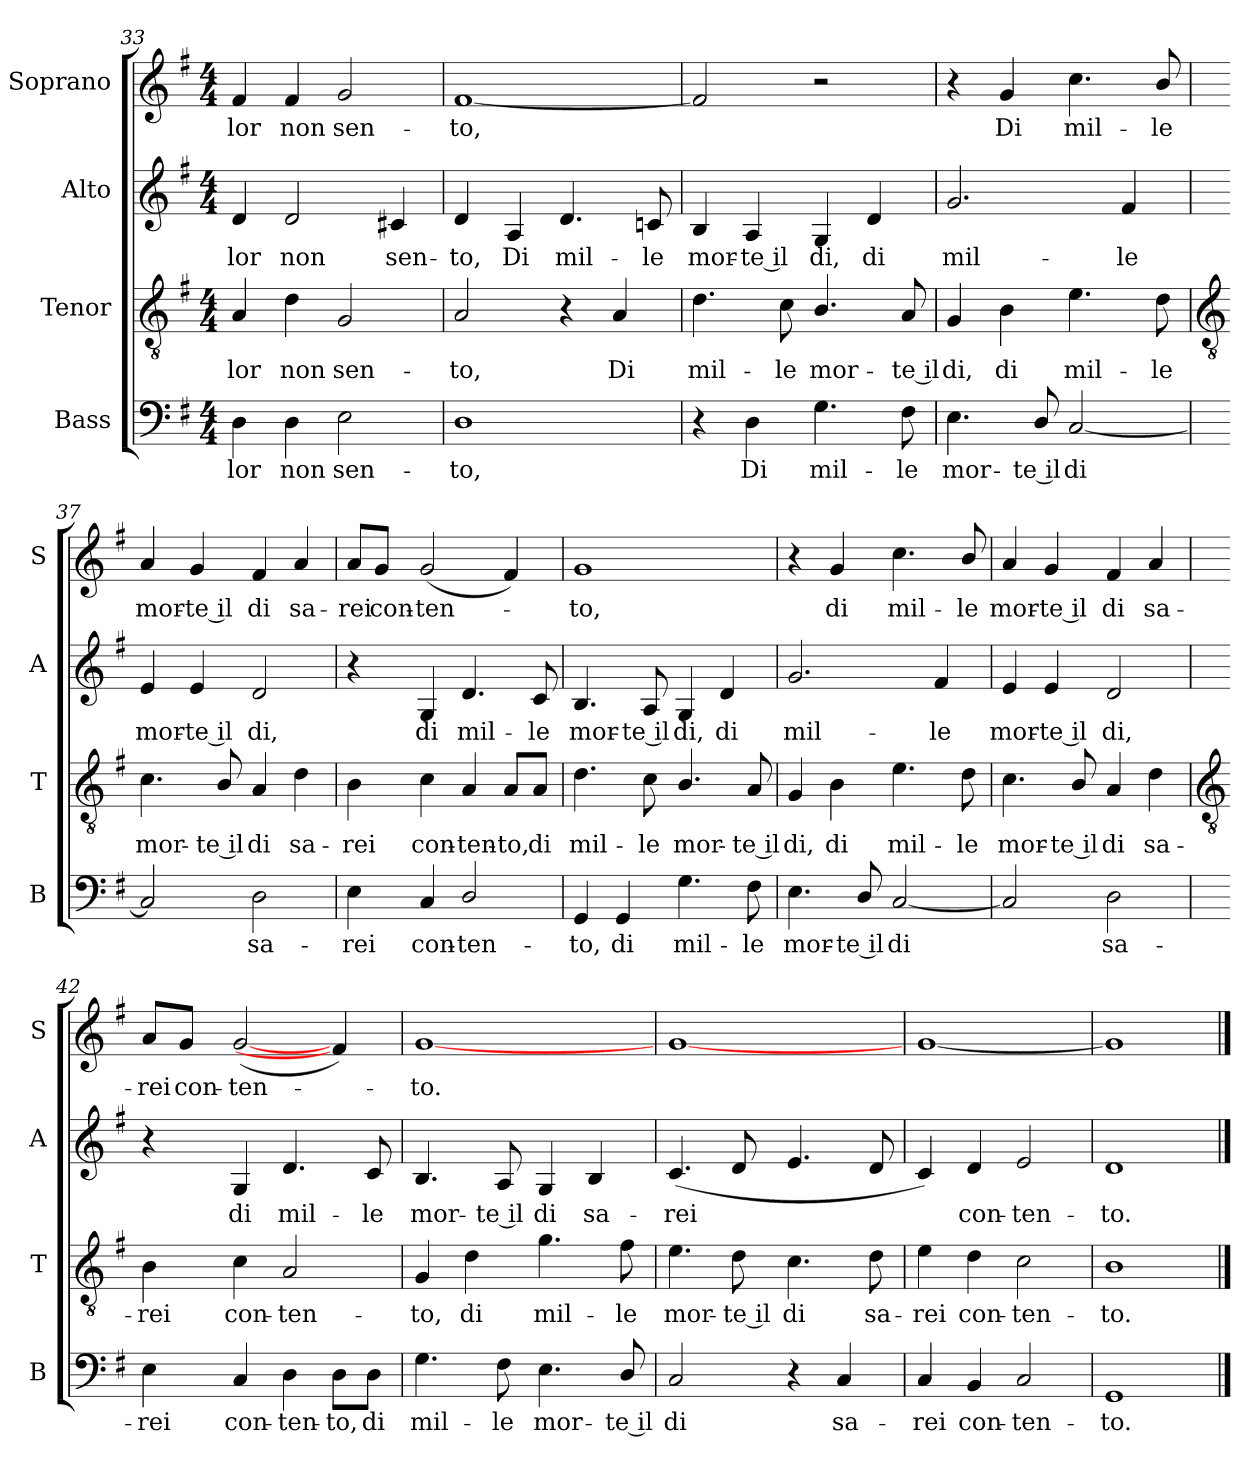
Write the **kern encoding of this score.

**kern	**text	**kern	**text	**kern	**text	**kern	**text
*part4	*part4	*part3	*part3	*part2	*part2	*part1	*part1
*staff4	*staff4	*staff3	*staff3	*staff2	*staff2	*staff1	*staff1
*I"Bass	*	*I"Tenor	*	*I"Alto	*	*I"Soprano	*
*I'B	*	*I'T	*	*I'A	*	*I'S	*
*clefF4	*	*clefGv2	*	*clefG2	*	*clefG2	*
*k[f#]	*	*k[f#]	*	*k[f#]	*	*k[f#]	*
*G:	*	*G:	*	*G:	*	*G:	*
*M4/4	*	*M4/4	*	*M4/4	*	*M4/4	*
=33	=33	=33	=33	=33	=33	=33	=33
!	!LO:LY:b	!	!LO:LY:b	!	!LO:LY:b	!	!LO:LY:b
4D	-lor	4A	-lor	4d	-lor	4f#	-lor
!	!LO:LY:b	!	!LO:LY:b	!	!LO:LY:b	!	!LO:LY:b
4D	non	4d	non	2d	non	4f#	non
!	!LO:LY:b	!	!LO:LY:b	!	!	!	!LO:LY:b
2E	sen-	2G	sen-	.	.	2g	sen-
!	!	!	!	!	!LO:LY:b	!	!
.	.	.	.	4c#X	sen-	.	.
=34	=34	=34	=34	=34	=34	=34	=34
!	!LO:LY:b	!	!LO:LY:b	!	!LO:LY:b	!	!LO:LY:b
1D	-to,	2A	-to,	4d	-to,	[1f#	-to,
!	!	!	!	!	!LO:LY:b	!	!
.	.	.	.	4A	Di	.	.
!	!	!	!	!	!LO:LY:b	!	!
.	.	4r	.	4.d	mil-	.	.
!	!	!	!LO:LY:b	!	!	!	!
.	.	4A	Di	.	.	.	.
!	!	!	!	!	!LO:LY:b	!	!
.	.	.	.	8cn	-le	.	.
=35	=35	=35	=35	=35	=35	=35	=35
!	!	!	!LO:LY:b	!	!LO:LY:b	!	!
4r	.	4.d	mil-	4B	mor-	2f#]	.
!	!LO:LY:b	!	!	!	!LO:LY:b	!	!
4D	Di	.	.	4A	-te il	.	.
!	!	!	!LO:LY:b	!	!	!	!
.	.	8c	-le	.	.	.	.
!	!LO:LY:b	!	!LO:LY:b	!	!LO:LY:b	!	!
4.G	mil-	4.B/	mor-	4G	di,	2r	.
!	!	!	!	!	!LO:LY:b	!	!
.	.	.	.	4d	di	.	.
!	!LO:LY:b	!	!LO:LY:b	!	!	!	!
8F#	-le	8A	-te il	.	.	.	.
=36	=36	=36	=36	=36	=36	=36	=36
!	!LO:LY:b	!	!LO:LY:b	!	!LO:LY:b	!	!
4.E	mor-	4G	di,	2.g	mil-	4r	.
!	!	!	!LO:LY:b	!	!	!	!LO:LY:b
.	.	4B	di	.	.	4g	Di
!	!LO:LY:b	!	!	!	!	!	!
8D/	-te il	.	.	.	.	.	.
!	!LO:LY:b	!	!LO:LY:b	!	!	!	!LO:LY:b
[2C	di	4.e	mil-	.	.	4.cc	mil-
!	!	!	!	!	!LO:LY:b	!	!
.	.	.	.	4f#	-le	.	.
!	!	!	!LO:LY:b	!	!	!	!LO:LY:b
.	.	8d	-le	.	.	8b/	-le
!!LO:LB:g=z
=37	=37	=37	=37	=37	=37	=37	=37
*	*	*clefGv2	*	*	*	*	*
!	!	!	!LO:LY:b	!	!LO:LY:b	!	!LO:LY:b
2C]	.	4.c	mor-	4e	mor-	4a	mor-
!	!	!	!	!	!LO:LY:b	!	!LO:LY:b
.	.	.	.	4e	-te il	4g	-te il
!	!	!	!LO:LY:b	!	!	!	!
.	.	8B/	-te il	.	.	.	.
!	!LO:LY:b	!	!LO:LY:b	!	!LO:LY:b	!	!LO:LY:b
2D	sa-	4A	di	2d	di,	4f#	di
!	!	!	!LO:LY:b	!	!	!	!LO:LY:b
.	.	4d	sa-	.	.	4a	sa-
=38	=38	=38	=38	=38	=38	=38	=38
!	!LO:LY:b	!	!LO:LY:b	!	!	!	!LO:LY:b
4E	-rei	4B	-rei	4r	.	8a/L	-rei
!	!	!	!	!	!	!	!LO:LY:b
.	.	.	.	.	.	8g/J	con-
!	!LO:LY:b	!	!LO:LY:b	!	!LO:LY:b	!	!LO:LY:b
4C	con-	4c	con-	4G	di	(<2g	-ten-
!	!LO:LY:b	!	!LO:LY:b	!	!LO:LY:b	!	!
2D/	-ten-	4A	-ten-	4.d	mil-	.	.
!	!	!	!LO:LY:b	!	!	!	!
.	.	8A/L	-to,	.	.	4f#)	.
!	!	!	!LO:LY:b	!	!LO:LY:b	!	!
.	.	8A/J	di	8c	-le	.	.
=39	=39	=39	=39	=39	=39	=39	=39
!	!LO:LY:b	!	!LO:LY:b	!	!LO:LY:b	!	!LO:LY:b
4GG	-to,	4.d	mil-	4.B	mor-	1g	to,
!	!LO:LY:b	!	!	!	!	!	!
4GG	di	.	.	.	.	.	.
!	!	!	!LO:LY:b	!	!LO:LY:b	!	!
.	.	8c	-le	8A	-te il	.	.
!	!LO:LY:b	!	!LO:LY:b	!	!LO:LY:b	!	!
4.G	mil-	4.B/	mor-	4G	di,	.	.
!	!	!	!	!	!LO:LY:b	!	!
.	.	.	.	4d	di	.	.
!	!LO:LY:b	!	!LO:LY:b	!	!	!	!
8F#	-le	8A	-te il	.	.	.	.
=40	=40	=40	=40	=40	=40	=40	=40
!	!LO:LY:b	!	!LO:LY:b	!	!LO:LY:b	!	!
4.E	mor-	4G	di,	2.g	mil-	4r	.
!	!	!	!LO:LY:b	!	!	!	!LO:LY:b
.	.	4B	di	.	.	4g	di
!	!LO:LY:b	!	!	!	!	!	!
8D/	-te il	.	.	.	.	.	.
!	!LO:LY:b	!	!LO:LY:b	!	!	!	!LO:LY:b
[2C	di	4.e	mil-	.	.	4.cc	mil-
!	!	!	!	!	!LO:LY:b	!	!
.	.	.	.	4f#	-le	.	.
!	!	!	!LO:LY:b	!	!	!	!LO:LY:b
.	.	8d	-le	.	.	8b/	-le
=41	=41	=41	=41	=41	=41	=41	=41
!	!	!	!LO:LY:b	!	!LO:LY:b	!	!LO:LY:b
2C]	.	4.c	mor-	4e	mor-	4a	mor-
!	!	!	!	!	!LO:LY:b	!	!LO:LY:b
.	.	.	.	4e	-te il	4g	-te il
!	!	!	!LO:LY:b	!	!	!	!
.	.	8B/	-te il	.	.	.	.
!	!LO:LY:b	!	!LO:LY:b	!	!LO:LY:b	!	!LO:LY:b
2D	sa-	4A	di	2d	di,	4f#	di
!	!	!	!LO:LY:b	!	!	!	!LO:LY:b
.	.	4d	sa-	.	.	4a	sa-
!!LO:LB:g=z
=42	=42	=42	=42	=42	=42	=42	=42
*	*	*clefGv2	*	*	*	*	*
!	!LO:LY:b	!	!LO:LY:b	!	!	!	!LO:LY:b
4E	-rei	4B	-rei	4r	.	8a/L	-rei
!	!	!	!	!	!	!	!LO:LY:b
.	.	.	.	.	.	8g/J	con-
!	!LO:LY:b	!	!LO:LY:b	!	!LO:LY:b	!	!LO:LY:b
4C	con-	4c	con-	4G	di	(<[2g	-ten-
!	!LO:LY:b	!	!LO:LY:b	!	!LO:LY:b	!	!
4D	-ten-	2A	-ten-	4.d	mil-	.	.
!	!LO:LY:b	!	!	!	!	!	!
8D\L	-to,	.	.	.	.	4f#])	.
!	!LO:LY:b	!	!	!	!LO:LY:b	!	!
8D\J	di	.	.	8c	-le	.	.
=43	=43	=43	=43	=43	=43	=43	=43
!	!LO:LY:b	!	!LO:LY:b	!	!LO:LY:b	!	!LO:LY:b
4.G	mil-	4G	-to,	4.B	mor-	[1g	to.
!	!	!	!LO:LY:b	!	!	!	!
.	.	4d	di	.	.	.	.
!	!LO:LY:b	!	!	!	!LO:LY:b	!	!
8F#	-le	.	.	8A	-te il	.	.
!	!LO:LY:b	!	!LO:LY:b	!	!LO:LY:b	!	!
4.E	mor-	4.g	mil-	4G	di	.	.
!	!	!	!	!	!LO:LY:b	!	!
.	.	.	.	4B	sa-	.	.
!	!LO:LY:b	!	!LO:LY:b	!	!	!	!
8D/	-te il	8f#	-le	.	.	.	.
=44	=44	=44	=44	=44	=44	=44	=44
!	!LO:LY:b	!	!LO:LY:b	!	!LO:LY:b	!	!
2C	di	4.e	mor-	(<4.c	-rei	[1g	.
!	!	!	!LO:LY:b	!	!	!	!
.	.	8d	-te il	8d	.	.	.
!	!	!	!LO:LY:b	!	!	!	!
4r	.	4.c	di	4.e	.	.	.
!	!LO:LY:b	!	!	!	!	!	!
4C	sa-	.	.	.	.	.	.
!	!	!	!LO:LY:b	!	!	!	!
.	.	8d	sa-	8d	.	.	.
=45	=45	=45	=45	=45	=45	=45	=45
!	!LO:LY:b	!	!LO:LY:b	!	!	!	!
4C	-rei	4e	-rei	4c)	.	[1g	.
!	!LO:LY:b	!	!LO:LY:b	!	!LO:LY:b	!	!
4BB	con-	4d	con-	4d	con-	.	.
!	!LO:LY:b	!	!LO:LY:b	!	!LO:LY:b	!	!
2C	-ten-	2c	-ten-	2e	-ten-	.	.
=46	=46	=46	=46	=46	=46	=46	=46
!	!LO:LY:b	!	!LO:LY:b	!	!LO:LY:b	!	!
1GG	-to.	1B	-to.	1d	-to.	1g]	.
==	==	==	==	==	==	==	==
*-	*-	*-	*-	*-	*-	*-	*-
